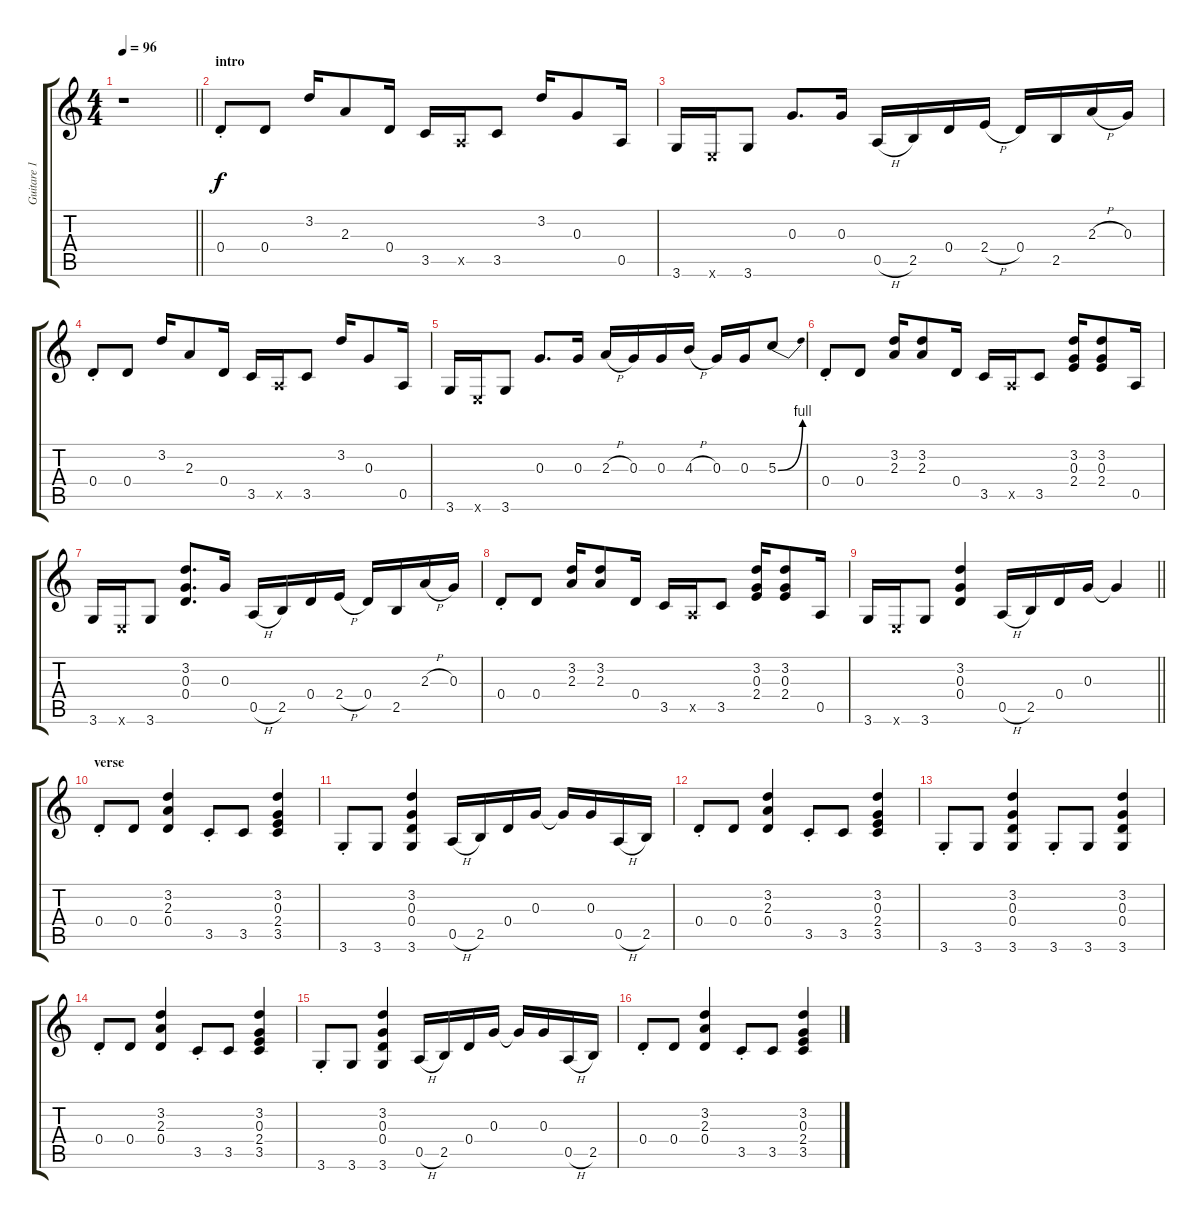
\track ("Guitare 1" "Guitare 1") {instrument electricguitarclean}
\staff {score tabs}
\tuning (E4 B3 G3 D3 A2 E2) {hide}
\ts (4 4)
\tempo 96
\clef g2
\barLineRight lightlight
\ks c
r.1{dy f instrument electricguitarclean} |
\section ("" "intro")
0.4{st}.8 0.4.8 3.2.16 2.3.8 0.4.16 3.5.16 0.5{x}.16 3.5.8 3.2.16 0.3.8 0.5.16 |
3.6.16 0.6{x}.16 3.6.8 0.3.8{d} 0.3.16 0.5{h}.16 2.5.16 0.4.16 2.4{h}.16 0.4.16 2.5.16 2.3{h}.16 0.3.16 |
0.4{st}.8 0.4.8 3.2.16 2.3.8 0.4.16 3.5.16 0.5{x}.16 3.5.8 3.2.16 0.3.8 0.5.16 |
3.6.16 0.6{x}.16 3.6.8 0.3.8{d} 0.3.16 2.3{h}.16 0.3.16 0.3.16 4.3{h}.16 0.3.16 0.3.16 5.3{be (bend 0 0 60 4)}.8 |
0.4{st}.8 0.4.8 (3.2 2.3).16 (3.2 2.3).8 0.4.16 3.5.16 0.5{x}.16 3.5.8 (3.2 0.3 2.4).16 (3.2 0.3 2.4).8 0.5.16 |
3.6.16 0.6{x}.16 3.6.8 (3.2 0.3 0.4).8{d} 0.3.16 0.5{h}.16 2.5.16 0.4.16 2.4{h}.16 0.4.16 2.5.16 2.3{h}.16 0.3.16 |
0.4{st}.8 0.4.8 (3.2 2.3).16 (3.2 2.3).8 0.4.16 3.5.16 0.5{x}.16 3.5.8 (3.2 0.3 2.4).16 (3.2 0.3 2.4).8 0.5.16 |
\barLineRight lightlight
3.6.16 0.6{x}.16 3.6.8 (3.2 0.3 0.4).4 0.5{h}.16 2.5.16 0.4.16 0.3.16 0.3{t}.4 |
\section ("" "verse")
0.4{st}.8 0.4.8 (3.2 2.3 0.4).4 3.5{st}.8 3.5.8 (3.2 0.3 2.4 3.5).4 |
3.6{st}.8 3.6.8 (3.2 0.3 0.4 3.6).4 0.5{h}.16 2.5.16 0.4.16 0.3.16 0.3{t}.16 0.3.16 0.5{h}.16 2.5.16 |
0.4{st}.8 0.4.8 (3.2 2.3 0.4).4 3.5{st}.8 3.5.8 (3.2 0.3 2.4 3.5).4 |
3.6{st}.8 3.6.8 (3.2 0.3 0.4 3.6).4 3.6{st}.8 3.6.8 (3.2 0.3 0.4 3.6).4 |
0.4{st}.8 0.4.8 (3.2 2.3 0.4).4 3.5{st}.8 3.5.8 (3.2 0.3 2.4 3.5).4 |
3.6{st}.8 3.6.8 (3.2 0.3 0.4 3.6).4 0.5{h}.16 2.5.16 0.4.16 0.3.16 0.3{t}.16 0.3.16 0.5{h}.16 2.5.16 |
0.4{st}.8 0.4.8 (3.2 2.3 0.4).4 3.5{st}.8 3.5.8 (3.2 0.3 2.4 3.5).4
